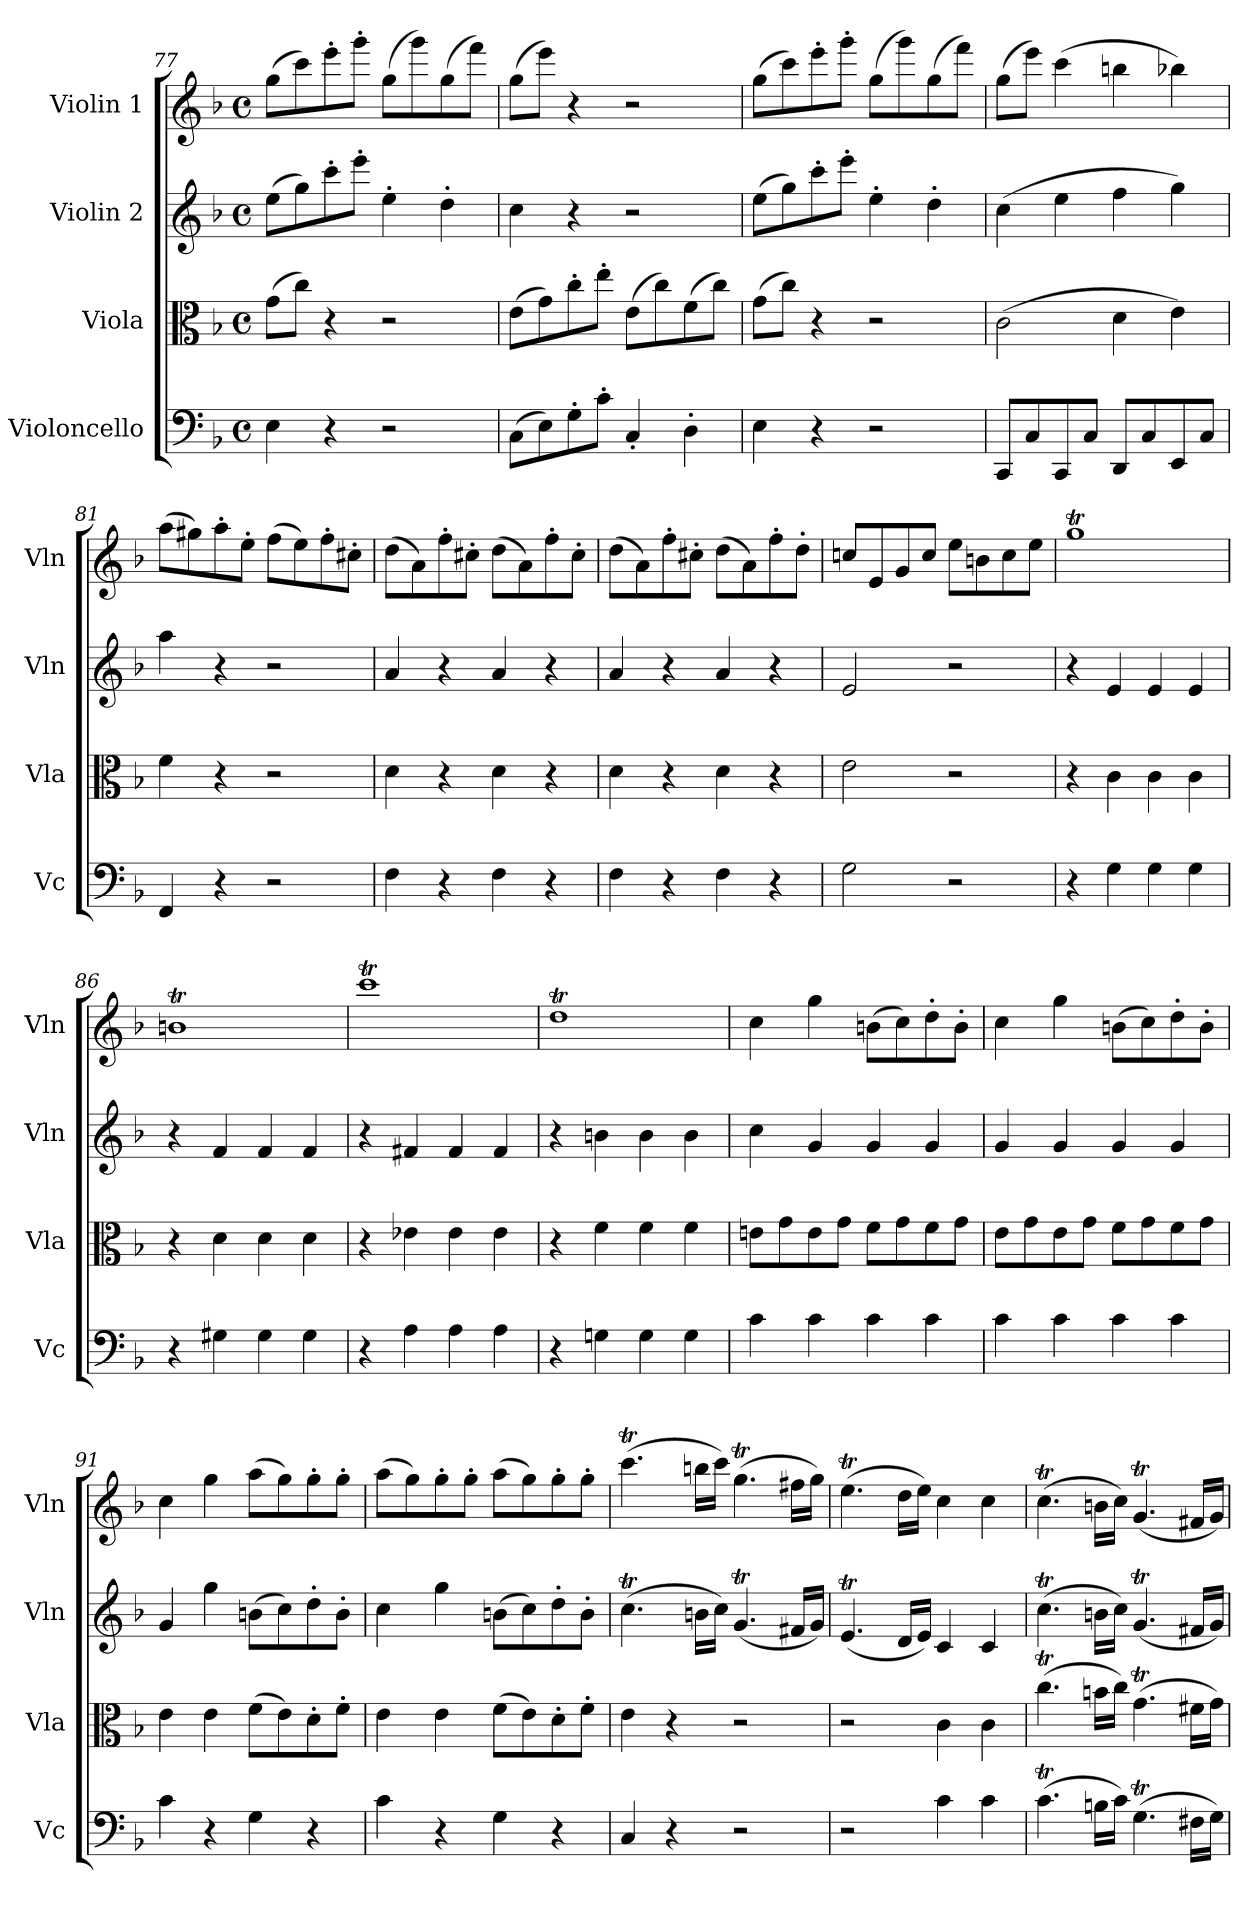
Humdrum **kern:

**kern	**kern	**kern	**kern
*part4	*part3	*part2	*part1
*staff4	*staff3	*staff2	*staff1
*I"Violoncello	*I"Viola	*I"Violin 2	*I"Violin 1
*I'Vc	*I'Vla	*I'Vln	*I'Vln
*clefF4	*clefC3	*clefG2	*clefG2
*k[b-]	*k[b-]	*k[b-]	*k[b-]
*M4/4	*M4/4	*M4/4	*M4/4
*met(c)	*met(c)	*met(c)	*met(c)
=77	=77	=77	=77
4E\	(8g\L	(8ee\L	(8gg\L
.	8cc\J)	8gg\)	8ccc\)
4r	4r	8ccc'\	8eee'\
.	.	8eee'\J	8ggg'\J
2r	2r	4ee'\	(8gg\L
.	.	.	8ggg\)
.	.	4dd'\	(8gg\
.	.	.	8fff\J)
!!LO:PB:g=z
=78	=78	=78	=78
(8C\L	(8e\L	4cc\	(8gg\L
8E\)	8g\)	.	8eee\J)
8G'\	8cc'\	4r	4r
8c'\J	8ee'\J	.	.
4C'/	(8e\L	2r	2r
.	8cc\)	.	.
4D'\	(8f\	.	.
.	8cc\J)	.	.
=79	=79	=79	=79
4E\	(8g\L	(8ee\L	(8gg\L
.	8cc\J)	8gg\)	8ccc\)
4r	4r	8ccc'\	8eee'\
.	.	8eee'\J	8ggg'\J
2r	2r	4ee'\	(8gg\L
.	.	.	8ggg\)
.	.	4dd'\	(8gg\
.	.	.	8fff\J)
=80	=80	=80	=80
8CC/L	(2c\	(4cc\	(8gg\L
8C/	.	.	8eee\J)
8CC/	.	4ee\	(4ccc\
8C/J	.	.	.
8DD/L	4d\	4ff\	4bbn\
8C/	.	.	.
8EE/	4e\)	4gg\)	4bb-X\)
8C/J	.	.	.
=81	=81	=81	=81
4FF/	4f\	4aa\	(8aa\L
.	.	.	8gg#X\)
4r	4r	4r	8aa'\
.	.	.	8ee'\J
2r	2r	2r	(8ff\L
.	.	.	8ee\)
.	.	.	8ff'\
.	.	.	8cc#X'\J
!!LO:LB:g=z
=82	=82	=82	=82
4F\	4d\	4a/	(8dd\L
.	.	.	8a\)
4r	4r	4r	8ff'\
.	.	.	8cc#X'\J
4F\	4d\	4a/	(8dd\L
.	.	.	8a\)
4r	4r	4r	8ff'\
.	.	.	8cc#'\J
!!LO:PB:g=z
=83	=83	=83	=83
4F\	4d\	4a/	(8dd\L
.	.	.	8a\)
4r	4r	4r	8ff'\
.	.	.	8cc#X'\J
4F\	4d\	4a/	(8dd\L
.	.	.	8a\)
4r	4r	4r	8ff'\
.	.	.	8dd'\J
=84	=84	=84	=84
2G\	2e\	2e/	8ccn/L
.	.	.	8e/
.	.	.	8g/
.	.	.	8cc/J
2r	2r	2r	8ee\L
.	.	.	8bn\
.	.	.	8cc\
.	.	.	8ee\J
=85	=85	=85	=85
4r	4r	4r	1ggT
4G\	4c\	4e/	.
4G\	4c\	4e/	.
4G\	4c\	4e/	.
=86	=86	=86	=86
4r	4r	4r	1bnt
4G#X\	4d\	4f/	.
4G#\	4d\	4f/	.
4G#\	4d\	4f/	.
=87	=87	=87	=87
4r	4r	4r	1cccT
4A\	4e-X\	4f#X/	.
4A\	4e-\	4f#/	.
4A\	4e-\	4f#/	.
=88	=88	=88	=88
4r	4r	4r	1ddT
4Gn\	4f\	4bn\	.
4G\	4f\	4b\	.
4G\	4f\	4b\	.
!!LO:LB:g=z
=89	=89	=89	=89
4c\	8en\L	4cc\	4cc\
.	8g\	.	.
4c\	8e\	4g/	4gg\
.	8g\J	.	.
4c\	8f\L	4g/	(8bn\L
.	8g\	.	8cc\)
4c\	8f\	4g/	8dd'\
.	8g\J	.	8b'\J
=90	=90	=90	=90
4c\	8e\L	4g/	4cc\
.	8g\	.	.
4c\	8e\	4g/	4gg\
.	8g\J	.	.
4c\	8f\L	4g/	(8bn\L
.	8g\	.	8cc\)
4c\	8f\	4g/	8dd'\
.	8g\J	.	8b'\J
=91	=91	=91	=91
4c\	4e\	4g/	4cc\
4r	4e\	4gg\	4gg\
4G\	(8f\L	(8bn\L	(8aa\L
.	8e\)	8cc\)	8gg\)
4r	8d'\	8dd'\	8gg'\
.	8f'\J	8b'\J	8gg'\J
=92	=92	=92	=92
4c\	4e\	4cc\	(8aa\L
.	.	.	8gg\)
4r	4e\	4gg\	8gg'\
.	.	.	8gg'\J
4G\	(8f\L	(8bn\L	(8aa\L
.	8e\)	8cc\)	8gg\)
4r	8d'\	8dd'\	8gg'\
.	8f'\J	8b'\J	8gg'\J
!!LO:LB:g=z
=93	=93	=93	=93
4C/	4e\	(4.ccT\	(4.cccT\
4r	4r	.	.
.	.	16bn\LL	16bbn\LL
.	.	16cc\JJ)	16ccc\JJ)
2r	2r	(4.gT/	(4.ggT\
.	.	16f#X/LL	16ff#X\LL
.	.	16g/JJ)	16gg\JJ)
=94	=94	=94	=94
2r	2r	(4.et/	(4.eet\
.	.	16d/LL	16dd\LL
.	.	16e/JJ)	16ee\JJ)
4c\	4c\	4c/	4cc\
4c\	4c\	4c/	4cc\
=95	=95	=95	=95
(4.cT\	(4.ccT\	(4.ccT\	(4.ccT\
16Bn\LL	16bn\LL	16bn\LL	16bn\LL
16c\JJ)	16cc\JJ)	16cc\JJ)	16cc\JJ)
(4.GT\	(4.gT\	(4.gT/	(4.gT/
16F#X\LL	16f#X\LL	16f#X/LL	16f#X/LL
16G\JJ)	16g\JJ)	16g/JJ)	16g/JJ)
=	=	=	=
*-	*-	*-	*-
